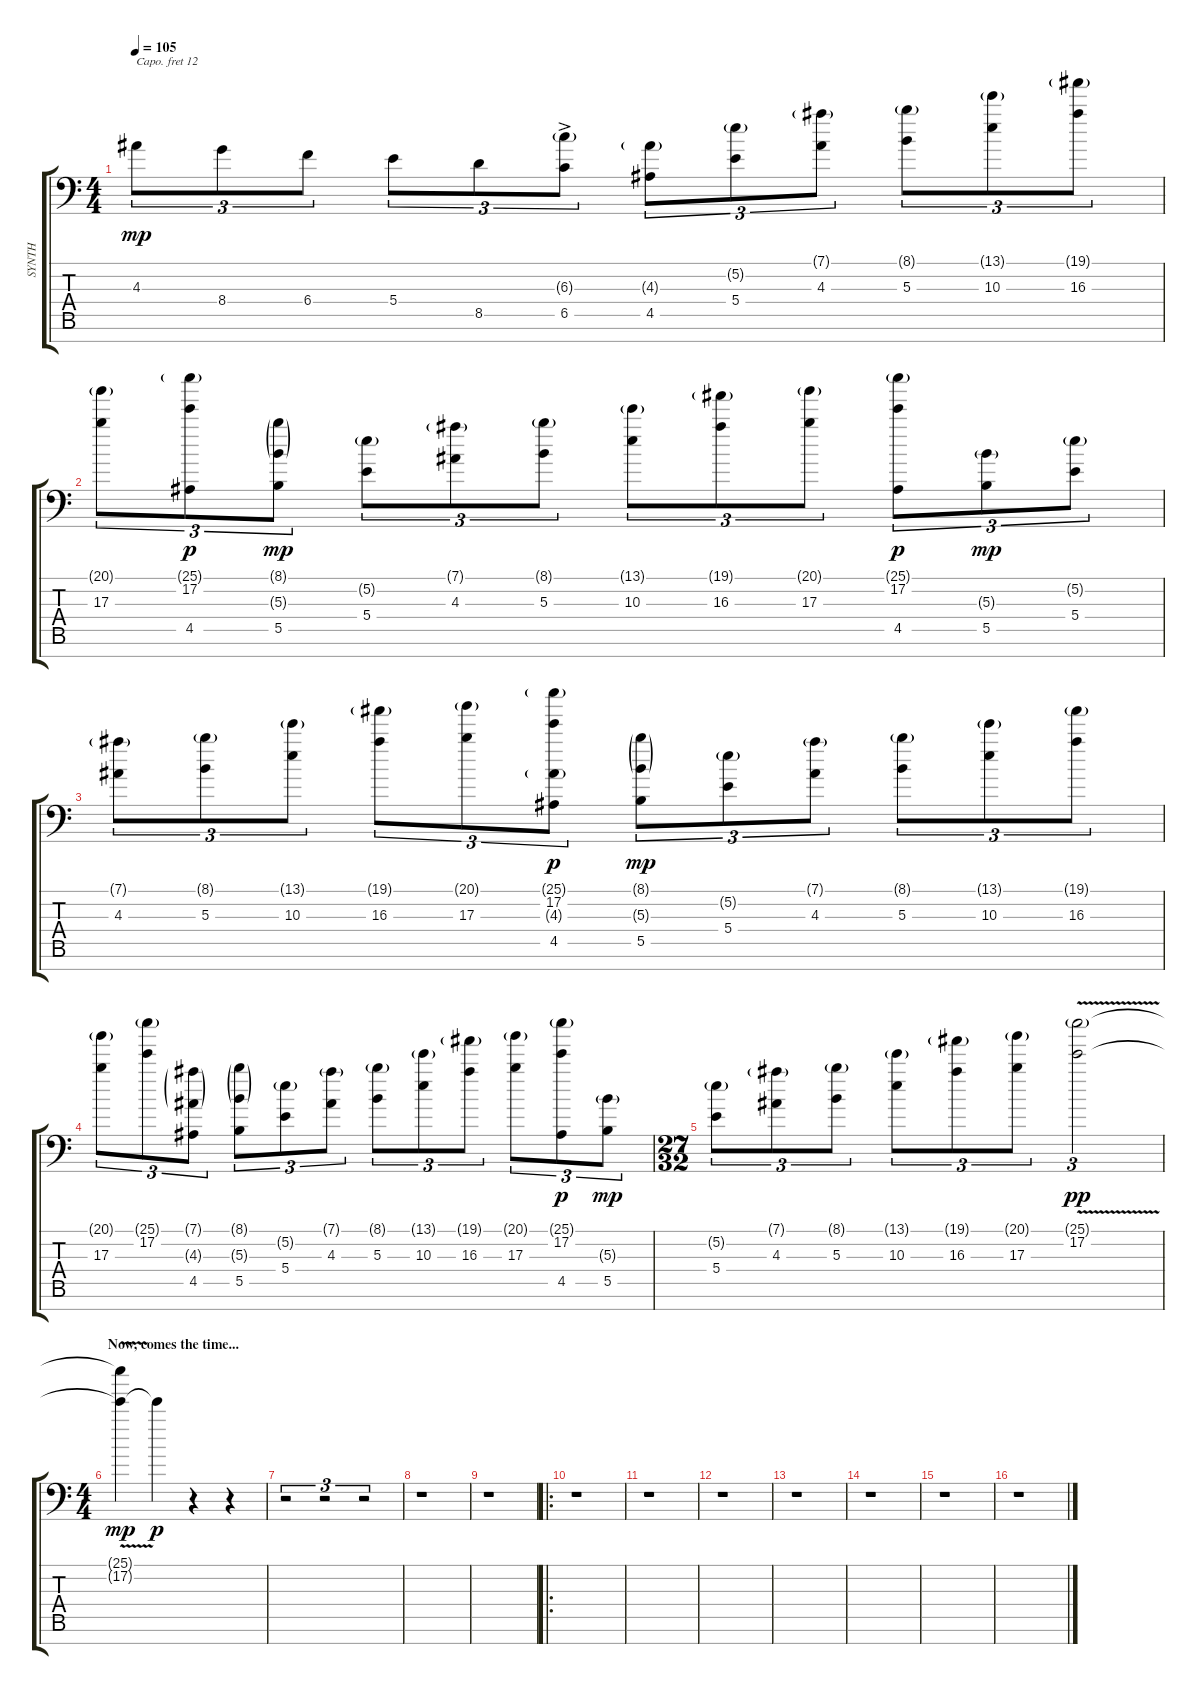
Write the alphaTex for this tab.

\track ("SYNTH" "SYNTH") {instrument synthbrass2}
\staff {score tabs}
\capo 12
\tuning (Eb4 B3 Gb3 B2 Gb2 B1 B-1) {hide}
\ts (4 4)
\tempo 105
\clef f4
\ks c
4.3.8{tu (3 2) dy mp} 8.4.8{tu (3 2)} 6.4.8{tu (3 2)} 5.4.8{tu (3 2)} 8.5.8{tu (3 2)} (6.3{g} 6.5{ac}).8{tu (3 2)} (4.3{g} 4.5).8{tu (3 2)} (5.2{g} 5.4).8{tu (3 2)} (7.1{g} 4.3).8{tu (3 2)} (8.1{g} 5.3).8{tu (3 2)} (13.1{g} 10.3).8{tu (3 2)} (19.1{g} 16.3).8{tu (3 2)} |
(20.1{g} 17.3).8{tu (3 2)} (25.1{g} 17.2 4.5).8{tu (3 2) dy p} (8.1{g} 5.3{g} 5.5).8{tu (3 2) dy mp} (5.2{g} 5.4).8{tu (3 2)} (7.1{g} 4.3).8{tu (3 2)} (8.1{g} 5.3).8{tu (3 2)} (13.1{g} 10.3).8{tu (3 2)} (19.1{g} 16.3).8{tu (3 2)} (20.1{g} 17.3).8{tu (3 2)} (25.1{g} 17.2 4.5).8{tu (3 2) dy p} (5.3{g} 5.5).8{tu (3 2) dy mp} (5.2{g} 5.4).8{tu (3 2)} |
(7.1{g} 4.3).8{tu (3 2)} (8.1{g} 5.3).8{tu (3 2)} (13.1{g} 10.3).8{tu (3 2)} (19.1{g} 16.3).8{tu (3 2)} (20.1{g} 17.3).8{tu (3 2)} (25.1{g} 17.2 4.3{g} 4.5).8{tu (3 2) dy p} (8.1{g} 5.3{g} 5.5).8{tu (3 2) dy mp} (5.2{g} 5.4).8{tu (3 2)} (7.1{g} 4.3).8{tu (3 2)} (8.1{g} 5.3).8{tu (3 2)} (13.1{g} 10.3).8{tu (3 2)} (19.1{g} 16.3).8{tu (3 2)} |
(20.1{g} 17.3).8{tu (3 2)} (25.1{g} 17.2).8{tu (3 2)} (7.1{g} 4.3{g} 4.5).8{tu (3 2)} (8.1{g} 5.3{g} 5.5).8{tu (3 2)} (5.2{g} 5.4).8{tu (3 2)} (7.1{g} 4.3).8{tu (3 2)} (8.1{g} 5.3).8{tu (3 2)} (13.1{g} 10.3).8{tu (3 2)} (19.1{g} 16.3).8{tu (3 2)} (20.1{g} 17.3).8{tu (3 2)} (25.1{g} 17.2 4.5).8{tu (3 2) dy p} (5.3{g} 5.5).8{tu (3 2) dy mp} |
\ts (27 32)
(5.2{g} 5.4).8{tu (3 2)} (7.1{g} 4.3).8{tu (3 2)} (8.1{g} 5.3).8{tu (3 2)} (13.1{g} 10.3).8{tu (3 2)} (19.1{g} 16.3).8{tu (3 2)} (20.1{g} 17.3).8{tu (3 2)} (25.1{g} 17.2{v}).2{tu (3 2) dy pp} |
\ts (4 4)
\section ("" "Now, comes the time...")
(25.1{t} 17.2{t}).4{dy mp} 17.2{t}.4{dy p} r.4 r.4 |
r.2{tu (3 2)} r.2{tu (3 2)} r.2{tu (3 2)} |
r.1 |
r.1 |
\ro
r.1 |
r.1 |
r.1 |
r.1 |
r.1 |
r.1 |
r.1
